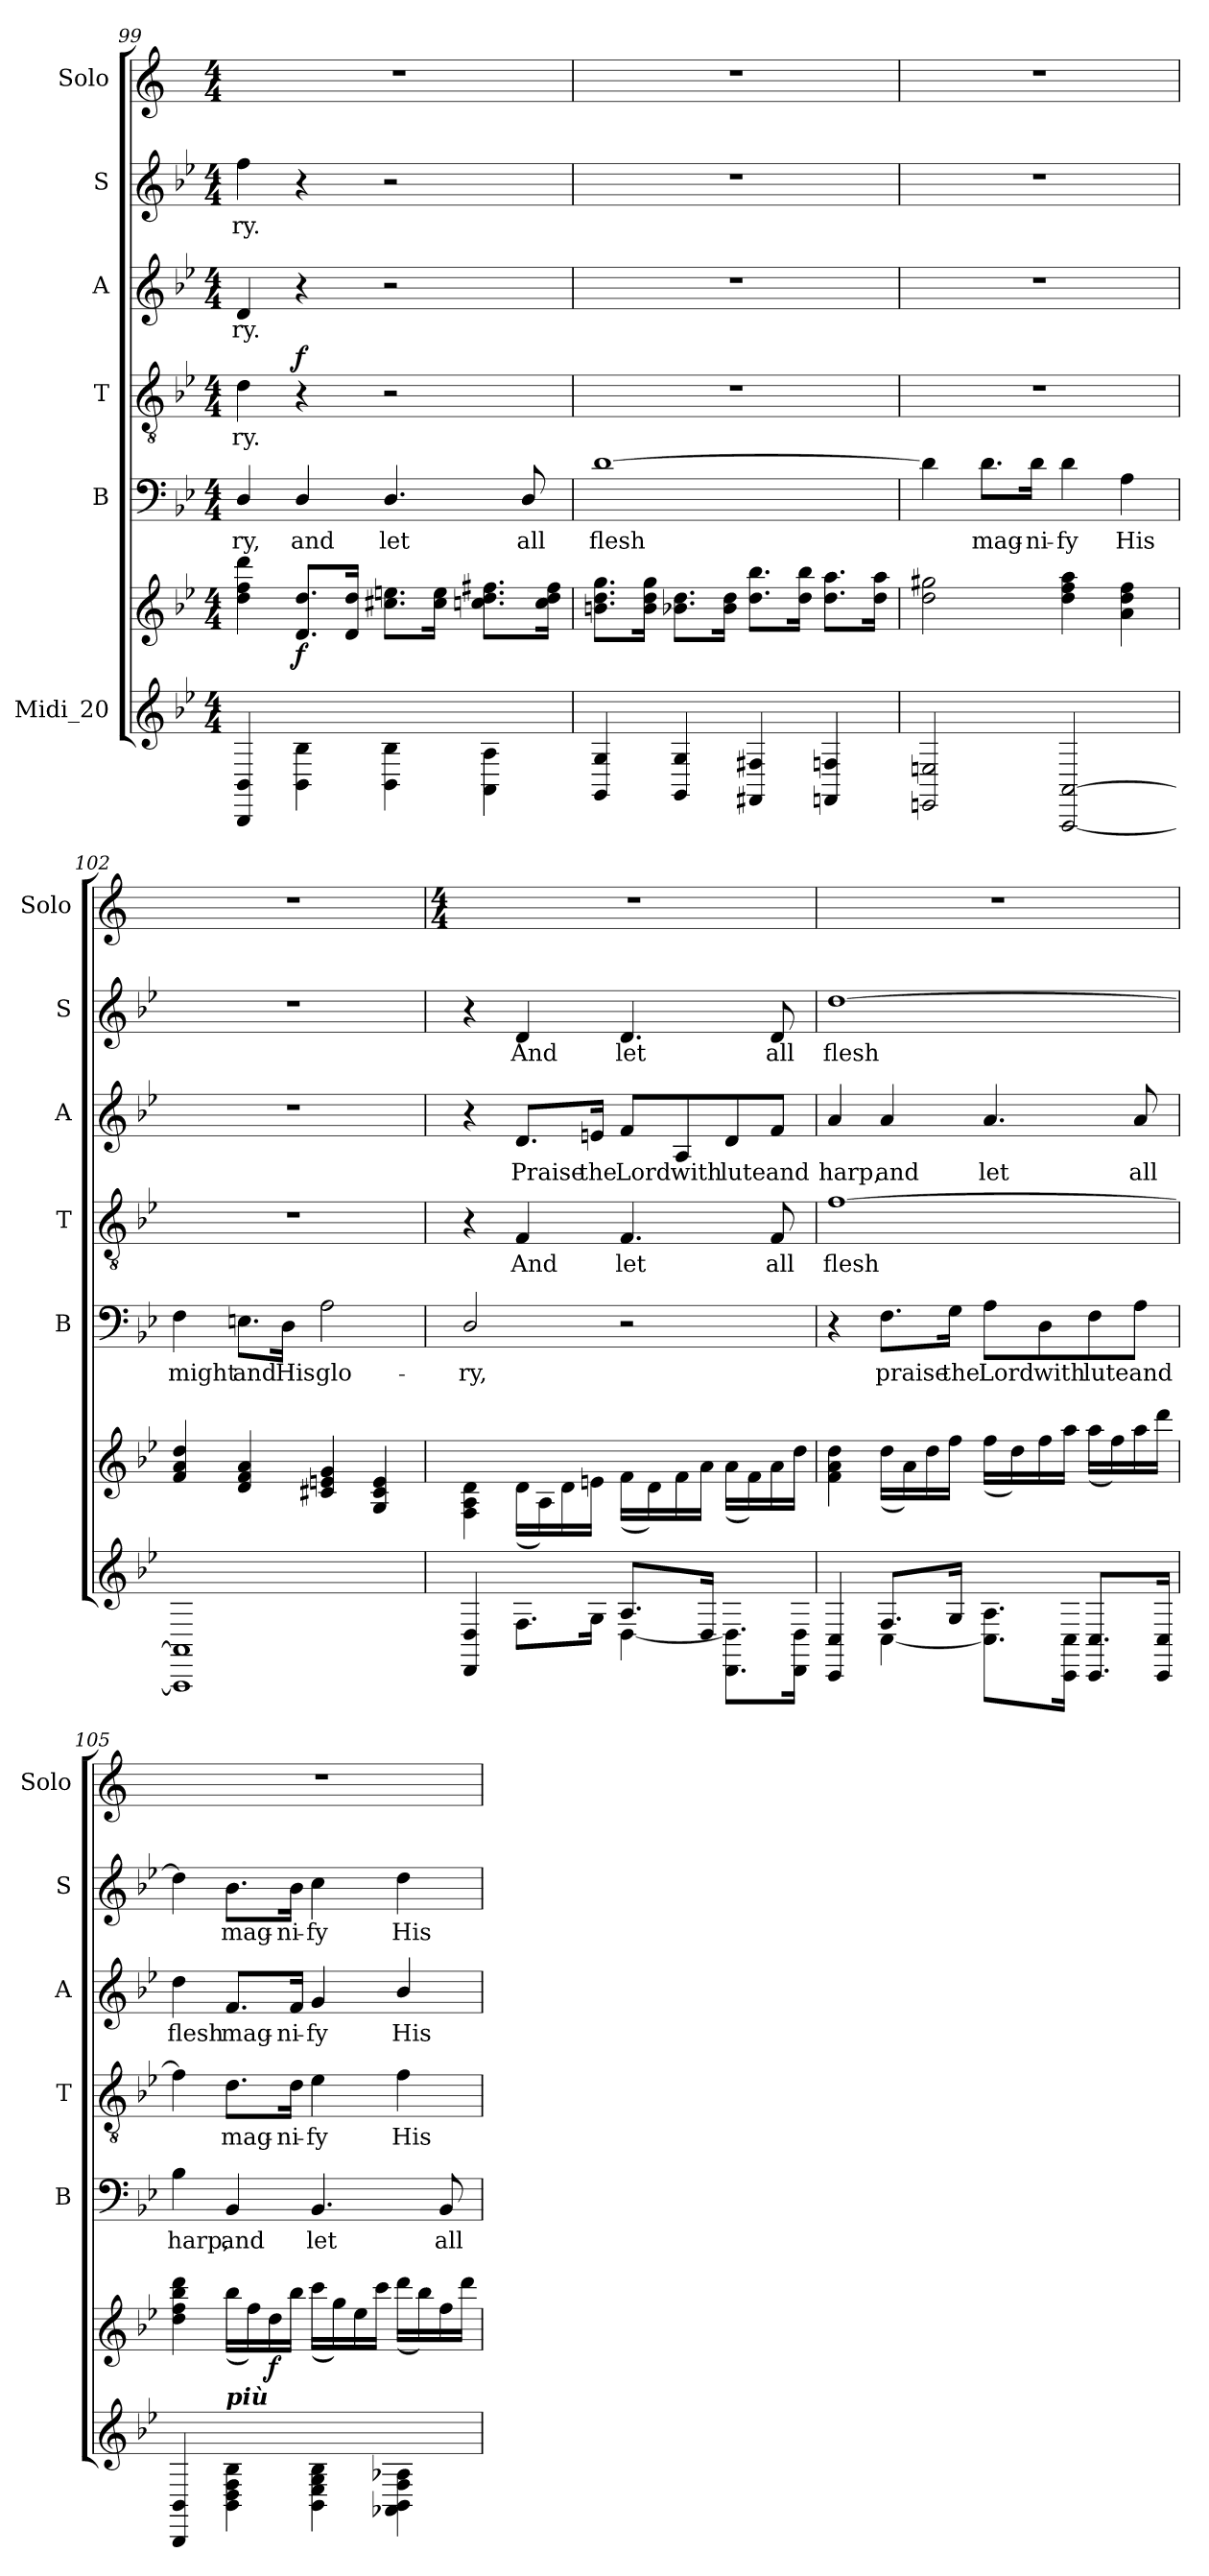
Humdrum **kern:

**kern	**kern	**dynam	**kern	**text	**kern	**text	**dynam	**kern	**text	**kern	**text	**kern
*part6	*part6	*part6	*part5	*part5	*part4	*part4	*part4	*part3	*part3	*part2	*part2	*part1
*staff7	*staff6	*staff6/7	*staff5	*staff5	*staff4	*staff4	*staff4	*staff3	*staff3	*staff2	*staff2	*staff1
*I"Midi_20	*	*	*I"B	*	*I"T	*	*	*I"A	*	*I"S	*	*I"Solo
*	*	*	*I'B	*	*I'T	*	*	*I'A	*	*I'S	*	*I'Solo
*clefG2	*clefG2	*	*clefF4	*	*clefGv2	*	*	*clefG2	*	*clefG2	*	*clefG2
*k[b-e-]	*k[b-e-]	*	*k[b-e-]	*	*k[b-e-]	*	*	*k[b-e-]	*	*k[b-e-]	*	*k[]
*M4/4	*M4/4	*	*M4/4	*	*M4/4	*	*	*M4/4	*	*M4/4	*	*M4/4
=99	=99	=99	=99	=99	=99	=99	=99	=99	=99	=99	=99	=99
!	!	!	!	!LO:LY:b	!	!LO:LY:b	!	!	!LO:LY:b	!	!LO:LY:b	!
4BBB-/ 4BB-/	4dd\ 4ff\ 4ddd\	.	4D/	-ry,	4d\	-ry.	.	4d/	-ry.	4ff\	-ry.	1r
!	!	!LO:DY:b	!	!LO:LY:b	!	!	!LO:DY:b	!	!	!	!	!
4BB-\ 4B-\	8.d/ 8.dd/L	f	4D/	and	4r	.	f	4r	.	4r	.	.
.	16d/ 16dd/Jk	.	.	.	.	.	.	.	.	.	.	.
!	!	!	!	!LO:LY:b	!	!	!	!	!	!	!	!
4BB-\ 4B-\	8.cc#X\ 8.een\L	.	4.D/	let	2r	.	.	2r	.	2r	.	.
.	16cc#\ 16ee\Jk	.	.	.	.	.	.	.	.	.	.	.
4AA\ 4A\	8.ccn\ 8.dd\ 8.ff#X\L	.	.	.	.	.	.	.	.	.	.	.
!	!	!	!	!LO:LY:b	!	!	!	!	!	!	!	!
.	.	.	8D/	all	.	.	.	.	.	.	.	.
.	16cc\ 16dd\ 16ff#\Jk	.	.	.	.	.	.	.	.	.	.	.
=100	=100	=100	=100	=100	=100	=100	=100	=100	=100	=100	=100	=100
!	!	!	!	!LO:LY:b	!	!	!	!	!	!	!	!
4GG/ 4G/	8.bn\ 8.dd\ 8.gg\L	.	[1d	flesh	1r	.	.	1r	.	1r	.	1r
.	16b\ 16dd\ 16gg\Jk	.	.	.	.	.	.	.	.	.	.	.
4GG/ 4G/	8.b-X\ 8.dd\L	.	.	.	.	.	.	.	.	.	.	.
.	16b-\ 16dd\Jk	.	.	.	.	.	.	.	.	.	.	.
4FF#X/ 4F#X/	8.dd\ 8.bb-\L	.	.	.	.	.	.	.	.	.	.	.
.	16dd\ 16bb-\Jk	.	.	.	.	.	.	.	.	.	.	.
4FFn/ 4Fn/	8.dd\ 8.aa\L	.	.	.	.	.	.	.	.	.	.	.
.	16dd\ 16aa\Jk	.	.	.	.	.	.	.	.	.	.	.
=101	=101	=101	=101	=101	=101	=101	=101	=101	=101	=101	=101	=101
2EEn/ 2En/	2dd\ 2gg#X\	.	4d\]	.	1r	.	.	1r	.	1r	.	1r
!	!	!	!	!LO:LY:b	!	!	!	!	!	!	!	!
.	.	.	8.d\L	mag-	.	.	.	.	.	.	.	.
!	!	!	!	!LO:LY:b	!	!	!	!	!	!	!	!
.	.	.	16d\Jk	-ni-	.	.	.	.	.	.	.	.
!	!	!	!	!LO:LY:b	!	!	!	!	!	!	!	!
[2AAA/ [2AA/	4dd\ 4ff\ 4aa\	.	4d\	-fy	.	.	.	.	.	.	.	.
!	!	!	!	!LO:LY:b	!	!	!	!	!	!	!	!
.	4a\ 4dd\ 4ff\	.	4A\	His	.	.	.	.	.	.	.	.
=102	=102	=102	=102	=102	=102	=102	=102	=102	=102	=102	=102	=102
!	!	!	!	!LO:LY:b	!	!	!	!	!	!	!	!
1AAA] 1AA]	4f/ 4a/ 4dd/	.	4F\	might	1r	.	.	1r	.	1r	.	1r
!	!	!	!	!LO:LY:b	!	!	!	!	!	!	!	!
.	4d/ 4f/ 4a/	.	8.En\L	and	.	.	.	.	.	.	.	.
!	!	!	!	!LO:LY:b	!	!	!	!	!	!	!	!
.	.	.	16D\Jk	His	.	.	.	.	.	.	.	.
!	!	!	!	!LO:LY:b	!	!	!	!	!	!	!	!
.	4c#X/ 4en/ 4g/	.	2A\	glo-	.	.	.	.	.	.	.	.
.	4G/ 4c#/ 4e/	.	.	.	.	.	.	.	.	.	.	.
!!LO:PB:g=z
=103	=103	=103	=103	=103	=103	=103	=103	=103	=103	=103	=103	=103
*	*	*	*	*	*	*	*	*	*	*	*	*M4/4
*^	*^	*	*	*	*	*	*	*	*	*	*	*
!	!	!	!	!	!	!LO:LY:b	!	!	!	!	!	!	!	!
4DD/ 4D/	4ryy	1ryy	4F\ 4A\ 4d\	.	2D/	-ry,	4r	.	.	4r	.	4r	.	1r
!	!	!	!	!	!	!	!	!LO:LY:b	!	!	!LO:LY:b	!	!LO:LY:b	!
8.F\L	4ryy	.	(<16d\LL	.	.	.	4F/	And	.	8.d/L	Praise	4d/	And	.
.	.	.	16A\)	.	.	.	.	.	.	.	.	.	.	.
.	.	.	16d\	.	.	.	.	.	.	.	.	.	.	.
!	!	!	!	!	!	!	!	!	!	!	!LO:LY:b	!	!	!
16G\Jk	.	.	16en\JJ	.	.	.	.	.	.	16en/Jk	the	.	.	.
!	!	!	!	!	!	!	!	!LO:LY:b	!	!	!LO:LY:b	!	!LO:LY:b	!
8.A/L	[4D\	.	(<16f\LL	.	2r	.	4.F/	let	.	8f/L	Lord	4.d/	let	.
.	.	.	16d\)	.	.	.	.	.	.	.	.	.	.	.
!	!	!	!	!	!	!	!	!	!	!	!LO:LY:b	!	!	!
.	.	.	16f\	.	.	.	.	.	.	8A/	with	.	.	.
16D/Jk	.	.	16a\JJ	.	.	.	.	.	.	.	.	.	.	.
!	!	!	!	!	!	!	!	!	!	!	!LO:LY:b	!	!	!
4ryy	8.DD\ 8.D\]L	.	(<16a\LL	.	.	.	.	.	.	8d/	lute	.	.	.
.	.	.	16f\)	.	.	.	.	.	.	.	.	.	.	.
!	!	!	!	!	!	!	!	!LO:LY:b	!	!	!LO:LY:b	!	!LO:LY:b	!
.	.	.	16a\	.	.	.	8F/	all	.	8f/J	and	8d/	all	.
.	16DD\ 16D\Jk	.	16dd\JJ	.	.	.	.	.	.	.	.	.	.	.
=104	=104	=104	=104	=104	=104	=104	=104	=104	=104	=104	=104	=104	=104	=104
!	!	!	!	!	!	!	!	!LO:LY:b	!	!	!LO:LY:b	!	!LO:LY:b	!
4CC/ 4C/	4ryy	1ryy	4f\ 4a\ 4dd\	.	4r	.	[1f	flesh	.	4a/	harp,	[1dd	flesh	1r
!	!	!	!	!	!	!LO:LY:b	!	!	!	!	!LO:LY:b	!	!	!
8.F/L	[4C\	.	(>16dd\LL	.	8.F\L	praise	.	.	.	4a/	and	.	.	.
.	.	.	16a\)	.	.	.	.	.	.	.	.	.	.	.
.	.	.	16dd\	.	.	.	.	.	.	.	.	.	.	.
!	!	!	!	!	!	!LO:LY:b	!	!	!	!	!	!	!	!
16G/Jk	.	.	16ff\JJ	.	16G\Jk	the	.	.	.	.	.	.	.	.
!	!	!	!	!	!	!LO:LY:b	!	!	!	!	!LO:LY:b	!	!	!
4ryy	8.C\] 8.A\L	.	(>16ff\LL	.	8A\L	Lord	.	.	.	4.a/	let	.	.	.
.	.	.	16dd\)	.	.	.	.	.	.	.	.	.	.	.
!	!	!	!	!	!	!LO:LY:b	!	!	!	!	!	!	!	!
.	.	.	16ff\	.	8D\	with	.	.	.	.	.	.	.	.
.	16CC\ 16C\Jk	.	16aa\JJ	.	.	.	.	.	.	.	.	.	.	.
!	!	!	!	!	!	!LO:LY:b	!	!	!	!	!	!	!	!
8.CC/ 8.C/L	4ryy	.	(>16aa\LL	.	8F\	lute	.	.	.	.	.	.	.	.
.	.	.	16ff\)	.	.	.	.	.	.	.	.	.	.	.
!	!	!	!	!	!	!LO:LY:b	!	!	!	!	!LO:LY:b	!	!	!
.	.	.	16aa\	.	8A\J	and	.	.	.	8a/	all	.	.	.
16CC/ 16C/Jk	.	.	16ddd\JJ	.	.	.	.	.	.	.	.	.	.	.
=105	=105	=105	=105	=105	=105	=105	=105	=105	=105	=105	=105	=105	=105	=105
!	!	!	!	!	!	!LO:LY:b	!	!	!	!	!LO:LY:b	!	!	!
4BBB-/ 4BB-/	2ryy	1ryy	4dd\ 4ff\ 4bb-\ 4ddd\	.	4B-\	harp,	4f\]	.	.	4dd\	flesh	4dd\]	.	1r
!LO:TX:a:Bi:t=più	!	!	!	!	!	!	!	!	!	!	!	!	!	!
!	!	!	!	!	!	!LO:LY:b	!	!LO:LY:b	!	!	!LO:LY:b	!	!LO:LY:b	!
4BB-\ 4D\ 4F\ 4B-\	.	.	(>16bb-\LL	.	4BB-/	and	8.d\L	mag-	.	8.f/L	mag-	8.b-\L	mag-	.
.	.	.	16ff\)	.	.	.	.	.	.	.	.	.	.	.
!	!	!	!	!LO:DY:b	!	!	!	!	!	!	!	!	!	!
.	.	.	16dd\	f	.	.	.	.	.	.	.	.	.	.
!	!	!	!	!	!	!	!	!LO:LY:b	!	!	!LO:LY:b	!	!LO:LY:b	!
.	.	.	16bb-\JJ	.	.	.	16d\Jk	-ni-	.	16f/Jk	-ni-	16b-\Jk	-ni-	.
!	!	!	!	!	!	!LO:LY:b	!	!LO:LY:b	!	!	!LO:LY:b	!	!LO:LY:b	!
4BB-\ 4E-\ 4G\ 4B-\	2ryy	.	(>16ccc\LL	.	4.BB-/	let	4e-\	-fy	.	4g/	-fy	4cc\	-fy	.
.	.	.	16gg\)	.	.	.	.	.	.	.	.	.	.	.
.	.	.	16ee-\	.	.	.	.	.	.	.	.	.	.	.
.	.	.	16ccc\JJ	.	.	.	.	.	.	.	.	.	.	.
!	!	!	!	!	!	!	!	!LO:LY:b	!	!	!LO:LY:b	!	!LO:LY:b	!
4AA-X\ 4BB-\ 4F\ 4A-X\	.	.	(>16ddd\LL	.	.	.	4f\	His	.	4b-/	His	4dd\	His	.
.	.	.	16bb-\)	.	.	.	.	.	.	.	.	.	.	.
!	!	!	!	!	!	!LO:LY:b	!	!	!	!	!	!	!	!
.	.	.	16ff\	.	8BB-/	all	.	.	.	.	.	.	.	.
.	.	.	16ddd\JJ	.	.	.	.	.	.	.	.	.	.	.
*v	*v	*	*	*	*	*	*	*	*	*	*	*	*	*
*	*v	*v	*	*	*	*	*	*	*	*	*	*	*
=	=	=	=	=	=	=	=	=	=	=	=	=
*-	*-	*-	*-	*-	*-	*-	*-	*-	*-	*-	*-	*-
